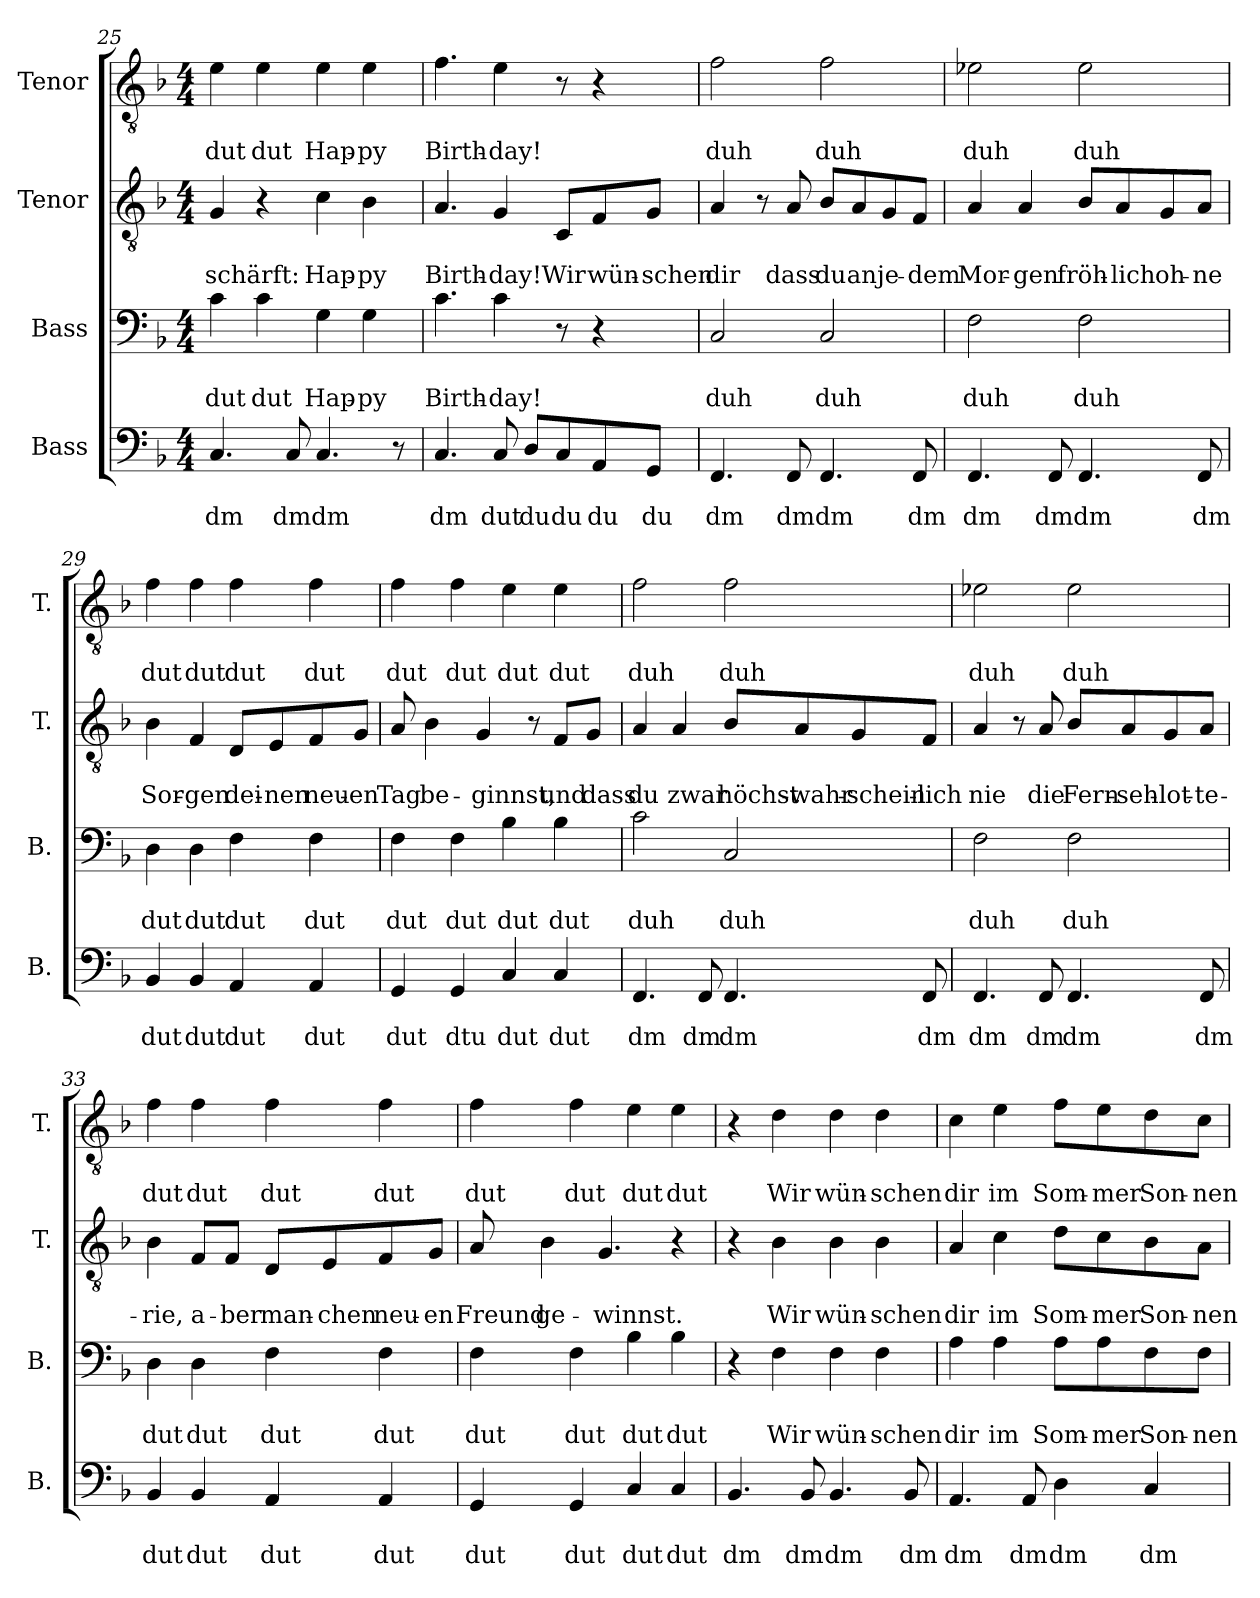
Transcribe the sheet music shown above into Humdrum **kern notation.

**kern	**text	**text	**kern	**text	**text	**kern	**text	**text	**kern	**text	**text
*part4	*part4	*part4	*part3	*part3	*part3	*part2	*part2	*part2	*part1	*part1	*part1
*staff4	*staff4	*staff4	*staff3	*staff3	*staff3	*staff2	*staff2	*staff2	*staff1	*staff1	*staff1
*I"Bass	*	*	*I"Bass	*	*	*I"Tenor	*	*	*I"Tenor	*	*
*I'B.	*	*	*I'B.	*	*	*I'T.	*	*	*I'T.	*	*
*clefF4	*	*	*clefF4	*	*	*clefGv2	*	*	*clefGv2	*	*
*k[b-]	*	*	*k[b-]	*	*	*k[b-]	*	*	*k[b-]	*	*
*M4/4	*	*	*M4/4	*	*	*M4/4	*	*	*M4/4	*	*
=25	=25	=25	=25	=25	=25	=25	=25	=25	=25	=25	=25
!	!	!LO:LY:b	!	!	!LO:LY:b	!	!	!LO:LY:b	!	!	!LO:LY:b
4.C/	.	dm	4c\	.	dut	4G/	.	schärft:	4e\	.	dut
!	!	!	!	!	!LO:LY:b	!	!	!	!	!	!LO:LY:b
.	.	.	4c\	.	dut	4r	.	.	4e\	.	dut
!	!	!LO:LY:b	!	!	!	!	!	!	!	!	!
8C/	.	dm	.	.	.	.	.	.	.	.	.
!	!	!LO:LY:b	!	!	!LO:LY:b	!	!	!LO:LY:b	!	!	!LO:LY:b
4.C/	.	dm	4G\	.	Hap-	4c\	.	Hap-	4e\	.	Hap-
!	!	!	!	!	!LO:LY:b	!	!	!LO:LY:b	!	!	!LO:LY:b
.	.	.	4G\	.	-py	4B-\	.	-py	4e\	.	-py
8r	.	.	.	.	.	.	.	.	.	.	.
=26	=26	=26	=26	=26	=26	=26	=26	=26	=26	=26	=26
!	!	!LO:LY:b	!	!	!LO:LY:b	!	!	!LO:LY:b	!	!	!LO:LY:b
4.C/	.	dm	4.c\	.	Birth-	4.A/	.	Birth-	4.f\	.	Birth-
!	!	!LO:LY:b	!	!	!LO:LY:b	!	!	!LO:LY:b	!	!	!LO:LY:b
8C/	.	dut	4c\	.	-day!	4G/	.	-day!	4e\	.	-day!
!	!	!LO:LY:b	!	!	!	!	!	!	!	!	!
8D/L	.	du	.	.	.	.	.	.	.	.	.
!	!	!LO:LY:b	!	!	!	!	!	!LO:LY:b	!	!	!
8C/	.	du	8r	.	.	8C/L	.	Wir	8r	.	.
!	!	!LO:LY:b	!	!	!	!	!	!LO:LY:b	!	!	!
8AA/	.	du	4r	.	.	8F/	.	wün-	4r	.	.
!	!	!LO:LY:b	!	!	!	!	!	!LO:LY:b	!	!	!
8GG/J	.	du	.	.	.	8G/J	.	-schen	.	.	.
=27	=27	=27	=27	=27	=27	=27	=27	=27	=27	=27	=27
!	!	!LO:LY:b	!	!	!LO:LY:b	!	!	!LO:LY:b	!	!	!LO:LY:b
4.FF/	.	dm	2C/	.	duh	4A/	.	dir	2f\	.	duh
.	.	.	.	.	.	8r	.	.	.	.	.
!	!	!LO:LY:b	!	!	!	!	!	!LO:LY:b	!	!	!
8FF/	.	dm	.	.	.	8A/	.	dass	.	.	.
!	!	!LO:LY:b	!	!	!LO:LY:b	!	!	!LO:LY:b	!	!	!LO:LY:b
4.FF/	.	dm	2C/	.	duh	8B-/L	.	du	2f\	.	duh
!	!	!	!	!	!	!	!	!LO:LY:b	!	!	!
.	.	.	.	.	.	8A/	.	an	.	.	.
!	!	!	!	!	!	!	!	!LO:LY:b	!	!	!
.	.	.	.	.	.	8G/	.	je-	.	.	.
!	!	!LO:LY:b	!	!	!	!	!	!LO:LY:b	!	!	!
8FF/	.	dm	.	.	.	8F/J	.	-dem	.	.	.
=28	=28	=28	=28	=28	=28	=28	=28	=28	=28	=28	=28
!	!	!LO:LY:b	!	!	!LO:LY:b	!	!	!LO:LY:b	!	!	!LO:LY:b
4.FF/	.	dm	2F\	.	duh	4A/	.	Mor-	2e-X\	.	duh
!	!	!	!	!	!	!	!	!LO:LY:b	!	!	!
.	.	.	.	.	.	4A/	.	gen	.	.	.
!	!	!LO:LY:b	!	!	!	!	!	!	!	!	!
8FF/	.	dm	.	.	.	.	.	.	.	.	.
!	!	!LO:LY:b	!	!	!LO:LY:b	!	!	!LO:LY:b	!	!	!LO:LY:b
4.FF/	.	dm	2F\	.	duh	8B-/L	.	fröh-	2e-\	.	duh
!	!	!	!	!	!	!	!	!LO:LY:b	!	!	!
.	.	.	.	.	.	8A/	.	-lich	.	.	.
!	!	!	!	!	!	!	!	!LO:LY:b	!	!	!
.	.	.	.	.	.	8G/	.	oh-	.	.	.
!	!	!LO:LY:b	!	!	!	!	!	!LO:LY:b	!	!	!
8FF/	.	dm	.	.	.	8A/J	.	-ne	.	.	.
=29	=29	=29	=29	=29	=29	=29	=29	=29	=29	=29	=29
!	!	!LO:LY:b	!	!	!LO:LY:b	!	!	!LO:LY:b	!	!	!LO:LY:b
4BB-/	.	dut	4D\	.	dut	4B-\	.	Sor-	4f\	.	dut
!	!	!LO:LY:b	!	!	!LO:LY:b	!	!	!LO:LY:b	!	!	!LO:LY:b
4BB-/	.	dut	4D\	.	dut	4F/	.	-gen	4f\	.	dut
!	!	!LO:LY:b	!	!	!LO:LY:b	!	!	!LO:LY:b	!	!	!LO:LY:b
4AA/	.	dut	4F\	.	dut	8D/L	.	dei-	4f\	.	dut
!	!	!	!	!	!	!	!	!LO:LY:b	!	!	!
.	.	.	.	.	.	8E/	.	-nen	.	.	.
!	!	!LO:LY:b	!	!	!LO:LY:b	!	!	!LO:LY:b	!	!	!LO:LY:b
4AA/	.	dut	4F\	.	dut	8F/	.	neu-	4f\	.	dut
!	!	!	!	!	!	!	!	!LO:LY:b	!	!	!
.	.	.	.	.	.	8G/J	.	-en	.	.	.
=30	=30	=30	=30	=30	=30	=30	=30	=30	=30	=30	=30
!	!	!LO:LY:b	!	!	!LO:LY:b	!	!	!LO:LY:b	!	!	!LO:LY:b
4GG/	.	dut	4F\	.	dut	8A/	.	Tag	4f\	.	dut
!	!	!	!	!	!	!	!	!LO:LY:b	!	!	!
.	.	.	.	.	.	4B-\	.	be-	.	.	.
!	!	!LO:LY:b	!	!	!LO:LY:b	!	!	!	!	!	!LO:LY:b
4GG/	.	dtu	4F\	.	dut	.	.	.	4f\	.	dut
!	!	!	!	!	!	!	!	!LO:LY:b	!	!	!
.	.	.	.	.	.	4G/	.	-ginnst,	.	.	.
!	!	!LO:LY:b	!	!	!LO:LY:b	!	!	!	!	!	!LO:LY:b
4C/	.	dut	4B-\	.	dut	.	.	.	4e\	.	dut
.	.	.	.	.	.	8r	.	.	.	.	.
!	!	!LO:LY:b	!	!	!LO:LY:b	!	!	!LO:LY:b	!	!	!LO:LY:b
4C/	.	dut	4B-\	.	dut	8F/L	.	und	4e\	.	dut
!	!	!	!	!	!	!	!	!LO:LY:b	!	!	!
.	.	.	.	.	.	8G/J	.	dass	.	.	.
=31	=31	=31	=31	=31	=31	=31	=31	=31	=31	=31	=31
!	!	!LO:LY:b	!	!	!LO:LY:b	!	!	!LO:LY:b	!	!	!LO:LY:b
4.FF/	.	dm	2c\	.	duh	4A/	.	du	2f\	.	duh
!	!	!	!	!	!	!	!	!LO:LY:b	!	!	!
.	.	.	.	.	.	4A/	.	zwar	.	.	.
!	!	!LO:LY:b	!	!	!	!	!	!	!	!	!
8FF/	.	dm	.	.	.	.	.	.	.	.	.
!	!	!LO:LY:b	!	!	!LO:LY:b	!	!	!LO:LY:b	!	!	!LO:LY:b
4.FF/	.	dm	2C/	.	duh	8B-/L	.	höchst-	2f\	.	duh
!	!	!	!	!	!	!	!	!LO:LY:b	!	!	!
.	.	.	.	.	.	8A/	.	-wahr-	.	.	.
!	!	!	!	!	!	!	!	!LO:LY:b	!	!	!
.	.	.	.	.	.	8G/	.	-schein-	.	.	.
!	!	!LO:LY:b	!	!	!	!	!	!LO:LY:b	!	!	!
8FF/	.	dm	.	.	.	8F/J	.	-lich	.	.	.
=32	=32	=32	=32	=32	=32	=32	=32	=32	=32	=32	=32
!	!	!LO:LY:b	!	!	!LO:LY:b	!	!	!LO:LY:b	!	!	!LO:LY:b
4.FF/	.	dm	2F\	.	duh	4A/	.	nie	2e-X\	.	duh
.	.	.	.	.	.	8r	.	.	.	.	.
!	!	!LO:LY:b	!	!	!	!	!	!LO:LY:b	!	!	!
8FF/	.	dm	.	.	.	8A/	.	die	.	.	.
!	!	!LO:LY:b	!	!	!LO:LY:b	!	!	!LO:LY:b	!	!	!LO:LY:b
4.FF/	.	dm	2F\	.	duh	8B-/L	.	Fern-	2e-\	.	duh
!	!	!	!	!	!	!	!	!LO:LY:b	!	!	!
.	.	.	.	.	.	8A/	.	-seh-	.	.	.
!	!	!	!	!	!	!	!	!LO:LY:b	!	!	!
.	.	.	.	.	.	8G/	.	-lot-	.	.	.
!	!	!LO:LY:b	!	!	!	!	!	!LO:LY:b	!	!	!
8FF/	.	dm	.	.	.	8A/J	.	-te-	.	.	.
=33	=33	=33	=33	=33	=33	=33	=33	=33	=33	=33	=33
!	!	!LO:LY:b	!	!	!LO:LY:b	!	!	!LO:LY:b	!	!	!LO:LY:b
4BB-/	.	dut	4D\	.	dut	4B-\	.	-rie,	4f\	.	dut
!	!	!LO:LY:b	!	!	!LO:LY:b	!	!	!LO:LY:b	!	!	!LO:LY:b
4BB-/	.	dut	4D\	.	dut	8F/L	.	a-	4f\	.	dut
!	!	!	!	!	!	!	!	!LO:LY:b	!	!	!
.	.	.	.	.	.	8F/J	.	-ber	.	.	.
!	!	!LO:LY:b	!	!	!LO:LY:b	!	!	!LO:LY:b	!	!	!LO:LY:b
4AA/	.	dut	4F\	.	dut	8D/L	.	man-	4f\	.	dut
!	!	!	!	!	!	!	!	!LO:LY:b	!	!	!
.	.	.	.	.	.	8E/	.	-chen	.	.	.
!	!	!LO:LY:b	!	!	!LO:LY:b	!	!	!LO:LY:b	!	!	!LO:LY:b
4AA/	.	dut	4F\	.	dut	8F/	.	neu-	4f\	.	dut
!	!	!	!	!	!	!	!	!LO:LY:b	!	!	!
.	.	.	.	.	.	8G/J	.	-en	.	.	.
=34	=34	=34	=34	=34	=34	=34	=34	=34	=34	=34	=34
!	!	!LO:LY:b	!	!	!LO:LY:b	!	!	!LO:LY:b	!	!	!LO:LY:b
4GG/	.	dut	4F\	.	dut	8A/	.	Freund	4f\	.	dut
!	!	!	!	!	!	!	!	!LO:LY:b	!	!	!
.	.	.	.	.	.	4B-\	.	ge-	.	.	.
!	!	!LO:LY:b	!	!	!LO:LY:b	!	!	!	!	!	!LO:LY:b
4GG/	.	dut	4F\	.	dut	.	.	.	4f\	.	dut
!	!	!	!	!	!	!	!	!LO:LY:b	!	!	!
.	.	.	.	.	.	4.G/	.	-winnst.	.	.	.
!	!	!LO:LY:b	!	!	!LO:LY:b	!	!	!	!	!	!LO:LY:b
4C/	.	dut	4B-\	.	dut	.	.	.	4e\	.	dut
!	!	!LO:LY:b	!	!	!LO:LY:b	!	!	!	!	!	!LO:LY:b
4C/	.	dut	4B-\	.	dut	4r	.	.	4e\	.	dut
=35	=35	=35	=35	=35	=35	=35	=35	=35	=35	=35	=35
!	!	!LO:LY:b	!	!	!	!	!	!	!	!	!
4.BB-/	.	dm	4r	.	.	4r	.	.	4r	.	.
!	!	!	!	!	!LO:LY:b	!	!	!LO:LY:b	!	!	!LO:LY:b
.	.	.	4F\	.	Wir	4B-\	.	Wir	4d\	.	Wir
!	!	!LO:LY:b	!	!	!	!	!	!	!	!	!
8BB-/	.	dm	.	.	.	.	.	.	.	.	.
!	!	!LO:LY:b	!	!	!LO:LY:b	!	!	!LO:LY:b	!	!	!LO:LY:b
4.BB-/	.	dm	4F\	.	wün-	4B-\	.	wün-	4d\	.	wün-
!	!	!	!	!	!LO:LY:b	!	!	!LO:LY:b	!	!	!LO:LY:b
.	.	.	4F\	.	-schen	4B-\	.	-schen	4d\	.	-schen
!	!	!LO:LY:b	!	!	!	!	!	!	!	!	!
8BB-/	.	dm	.	.	.	.	.	.	.	.	.
=36	=36	=36	=36	=36	=36	=36	=36	=36	=36	=36	=36
!	!	!LO:LY:b	!	!	!LO:LY:b	!	!	!LO:LY:b	!	!	!LO:LY:b
4.AA/	.	dm	4A\	.	dir	4A/	.	dir	4c\	.	dir
!	!	!	!	!	!LO:LY:b	!	!	!LO:LY:b	!	!	!LO:LY:b
.	.	.	4A\	.	im	4c\	.	im	4e\	.	im
!	!	!LO:LY:b	!	!	!	!	!	!	!	!	!
8AA/	.	dm	.	.	.	.	.	.	.	.	.
!	!	!LO:LY:b	!	!	!LO:LY:b	!	!	!LO:LY:b	!	!	!LO:LY:b
4D\	.	dm	8A\L	.	Som-	8d\L	.	Som-	8f\L	.	Som-
!	!	!	!	!	!LO:LY:b	!	!	!LO:LY:b	!	!	!LO:LY:b
.	.	.	8A\	.	-mer	8c\	.	-mer	8e\	.	-mer
!	!	!LO:LY:b	!	!	!LO:LY:b	!	!	!LO:LY:b	!	!	!LO:LY:b
4C/	.	dm	8F\	.	Son-	8B-\	.	Son-	8d\	.	Son-
!	!	!	!	!	!LO:LY:b	!	!	!LO:LY:b	!	!	!LO:LY:b
.	.	.	8F\J	.	-nen-	8A\J	.	-nen-	8c\J	.	-nen-
=	=	=	=	=	=	=	=	=	=	=	=
*-	*-	*-	*-	*-	*-	*-	*-	*-	*-	*-	*-
